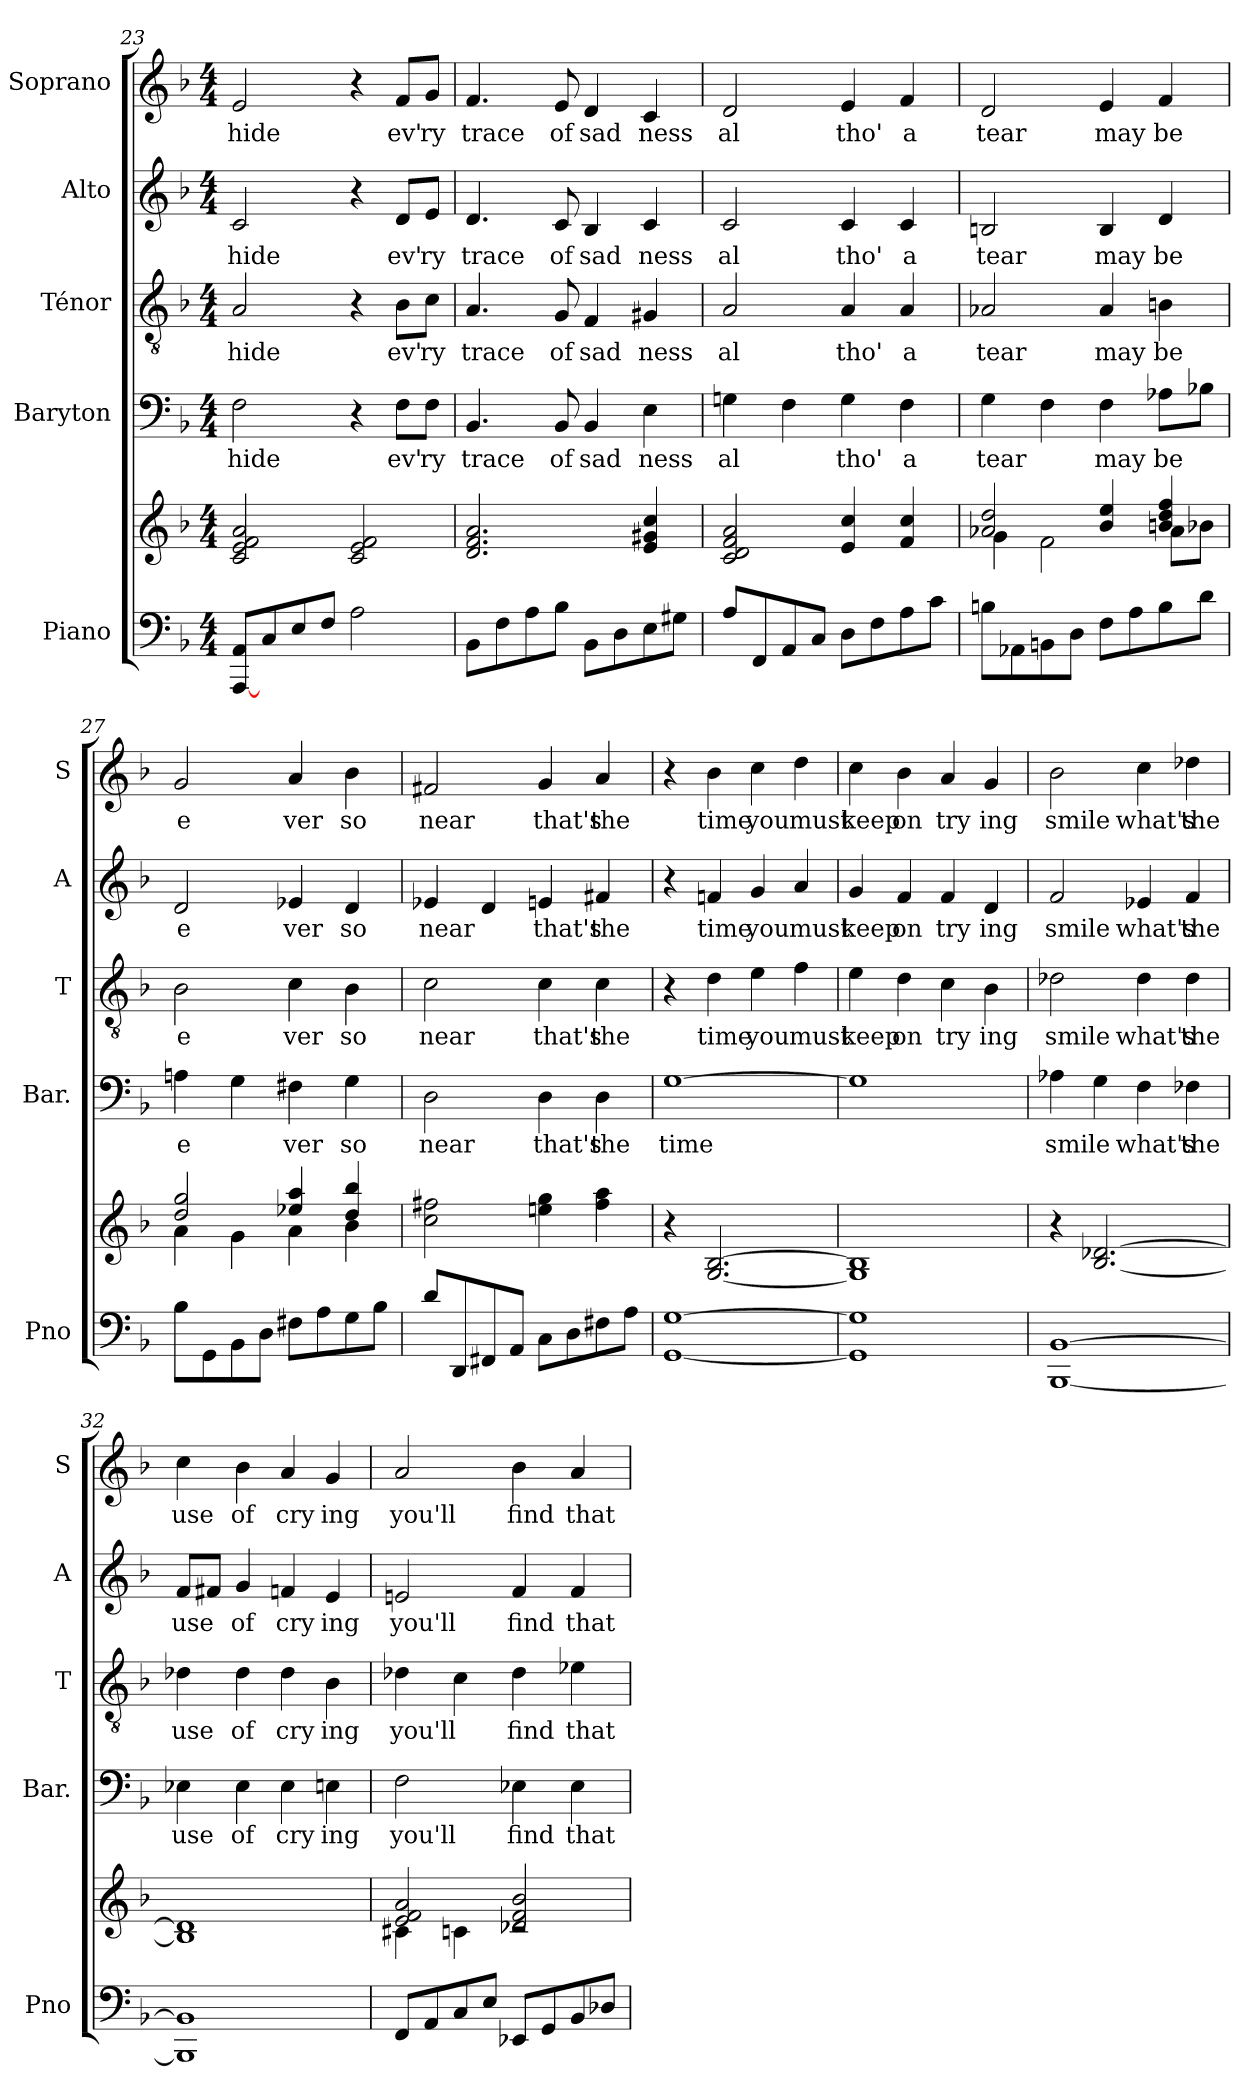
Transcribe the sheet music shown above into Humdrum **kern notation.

**kern	**kern	**kern	**text	**kern	**text	**kern	**text	**kern	**text
*part5	*part5	*part4	*part4	*part3	*part3	*part2	*part2	*part1	*part1
*staff6	*staff5	*staff4	*staff4	*staff3	*staff3	*staff2	*staff2	*staff1	*staff1
*I"Piano	*	*I"Baryton	*	*I"Ténor	*	*I"Alto	*	*I"Soprano	*
*I'Pno	*	*I'Bar.	*	*I'T	*	*I'A	*	*I'S	*
*clefF4	*clefG2	*clefF4	*	*clefGv2	*	*clefG2	*	*clefG2	*
*k[b-]	*k[b-]	*k[b-]	*	*k[b-]	*	*k[b-]	*	*k[b-]	*
*F:	*F:	*F:	*	*F:	*	*F:	*	*F:	*
*M4/4	*M4/4	*M4/4	*	*M4/4	*	*M4/4	*	*M4/4	*
=23	=23	=23	=23	=23	=23	=23	=23	=23	=23
!	!	!	!LO:LY:b	!	!LO:LY:b	!	!LO:LY:b	!	!LO:LY:b
[8AAA/ 8AA/L	2c/ 2e/ 2f/ 2a/	2F\	hide	2A/	hide	2c/	hide	2e/	hide
8C/	.	.	.	.	.	.	.	.	.
8E/	.	.	.	.	.	.	.	.	.
8F/J	.	.	.	.	.	.	.	.	.
2A\	2c/ 2e/ 2f/	4r	.	4r	.	4r	.	4r	.
!	!	!	!LO:LY:b	!	!LO:LY:b	!	!LO:LY:b	!	!LO:LY:b
.	.	8F\L	ev'	8B-\L	ev'	8d/L	ev'	8f/L	ev'
!	!	!	!LO:LY:b	!	!LO:LY:b	!	!LO:LY:b	!	!LO:LY:b
.	.	8F\J	ry	8c\J	ry	8e/J	ry	8g/J	ry
=24	=24	=24	=24	=24	=24	=24	=24	=24	=24
!	!	!	!LO:LY:b	!	!LO:LY:b	!	!LO:LY:b	!	!LO:LY:b
8BB-\L	2.d/ 2.f/ 2.a/	4.BB-/	trace	4.A/	trace	4.d/	trace	4.f/	trace
8F\	.	.	.	.	.	.	.	.	.
8A\	.	.	.	.	.	.	.	.	.
!	!	!	!LO:LY:b	!	!LO:LY:b	!	!LO:LY:b	!	!LO:LY:b
8B-\J	.	8BB-/	of	8G/	of	8c/	of	8e/	of
!	!	!	!LO:LY:b	!	!LO:LY:b	!	!LO:LY:b	!	!LO:LY:b
8BB-\L	.	4BB-/	sad	4F/	sad	4B-/	sad	4d/	sad
8D\	.	.	.	.	.	.	.	.	.
!	!	!	!LO:LY:b	!	!LO:LY:b	!	!LO:LY:b	!	!LO:LY:b
8E\	4e/ 4g#X/ 4cc/	4E\	ness	4G#X/	ness	4c/	ness	4c/	ness
8G#X\J	.	.	.	.	.	.	.	.	.
!!LO:PB:g=z
=25	=25	=25	=25	=25	=25	=25	=25	=25	=25
!	!	!	!LO:LY:b	!	!LO:LY:b	!	!LO:LY:b	!	!LO:LY:b
8A/L	2c/ 2d/ 2f/ 2a/	4Gn\	al	2A/	al	2c/	al	2d/	al
8FF/	.	.	.	.	.	.	.	.	.
8AA/	.	4F\	.	.	.	.	.	.	.
8C/J	.	.	.	.	.	.	.	.	.
!	!	!	!LO:LY:b	!	!LO:LY:b	!	!LO:LY:b	!	!LO:LY:b
8D\L	4e/ 4cc/	4G\	tho'	4A/	tho'	4c/	tho'	4e/	tho'
8F\	.	.	.	.	.	.	.	.	.
!	!	!	!LO:LY:b	!	!LO:LY:b	!	!LO:LY:b	!	!LO:LY:b
8A\	4f/ 4cc/	4F\	a	4A/	a	4c/	a	4f/	a
8c\J	.	.	.	.	.	.	.	.	.
=26	=26	=26	=26	=26	=26	=26	=26	=26	=26
*	*^	*	*	*	*	*	*	*	*
!	!	!	!	!LO:LY:b	!	!LO:LY:b	!	!LO:LY:b	!	!LO:LY:b
8Bn\L	2a-X/ 2dd/	4g\	4G\	tear	2A-X/	tear	2Bn/	tear	2d/	tear
8AA-X\	.	.	.	.	.	.	.	.	.	.
8BBn\	.	2f\	4F\	.	.	.	.	.	.	.
8D\J	.	.	.	.	.	.	.	.	.	.
!	!	!	!	!LO:LY:b	!	!LO:LY:b	!	!LO:LY:b	!	!LO:LY:b
8F\L	4b-/ 4ee/	.	4F\	may	4A-/	may	4B/	may	4e/	may
8A\	.	.	.	.	.	.	.	.	.	.
!	!	!	!	!LO:LY:b	!	!LO:LY:b	!	!LO:LY:b	!	!LO:LY:b
8B\	4bn/ 4dd/ 4ff/	8a-\L	8A-X\L	be	4Bn\	be	4d/	be	4f/	be
8d\J	.	8b-X\J	8B-X\J	.	.	.	.	.	.	.
=27	=27	=27	=27	=27	=27	=27	=27	=27	=27	=27
!	!	!	!	!LO:LY:b	!	!LO:LY:b	!	!LO:LY:b	!	!LO:LY:b
8B-\L	2dd/ 2gg/	4a\	4An\	e	2B-\	e	2d/	e	2g/	e
8GG\	.	.	.	.	.	.	.	.	.	.
8BB-\	.	4g\	4G\	.	.	.	.	.	.	.
8D\J	.	.	.	.	.	.	.	.	.	.
!	!	!	!	!LO:LY:b	!	!LO:LY:b	!	!LO:LY:b	!	!LO:LY:b
8F#X\L	4ee-X/ 4aa/	4a\	4F#X\	ver	4c\	ver	4e-X/	ver	4a/	ver
8A\	.	.	.	.	.	.	.	.	.	.
!	!	!	!	!LO:LY:b	!	!LO:LY:b	!	!LO:LY:b	!	!LO:LY:b
8G\	4dd/ 4bb-/	4b-\	4G\	so	4B-\	so	4d/	so	4b-\	so
8B-\J	.	.	.	.	.	.	.	.	.	.
*	*v	*v	*	*	*	*	*	*	*	*
=28	=28	=28	=28	=28	=28	=28	=28	=28	=28
!	!	!	!LO:LY:b	!	!LO:LY:b	!	!LO:LY:b	!	!LO:LY:b
8d/L	2cc\ 2ff#X\	2D\	near	2c\	near	4e-X/	near	2f#X/	near
8DD/	.	.	.	.	.	.	.	.	.
8FF#X/	.	.	.	.	.	4d/	.	.	.
8AA/J	.	.	.	.	.	.	.	.	.
!	!	!	!LO:LY:b	!	!LO:LY:b	!	!LO:LY:b	!	!LO:LY:b
8C\L	4een\ 4gg\	4D\	that's	4c\	that's	4en/	that's	4g/	that's
8D\	.	.	.	.	.	.	.	.	.
!	!	!	!LO:LY:b	!	!LO:LY:b	!	!LO:LY:b	!	!LO:LY:b
8F#X\	4ff#\ 4aa\	4D\	the	4c\	the	4f#X/	the	4a/	the
8A\J	.	.	.	.	.	.	.	.	.
!!LO:LB:g=z
=29	=29	=29	=29	=29	=29	=29	=29	=29	=29
!	!	!	!LO:LY:b	!	!	!	!	!	!
[1GG [1G	4r	[1G	time	4r	.	4r	.	4r	.
!	!	!	!	!	!LO:LY:b	!	!LO:LY:b	!	!LO:LY:b
.	[2.G/ [2.B-/	.	.	4d\	time	4fn/	time	4b-\	time
!	!	!	!	!	!LO:LY:b	!	!LO:LY:b	!	!LO:LY:b
.	.	.	.	4e\	you	4g/	you	4cc\	you
!	!	!	!	!	!LO:LY:b	!	!LO:LY:b	!	!LO:LY:b
.	.	.	.	4f\	must	4a/	must	4dd\	must
=30	=30	=30	=30	=30	=30	=30	=30	=30	=30
!	!	!	!	!	!LO:LY:b	!	!LO:LY:b	!	!LO:LY:b
1GG] 1G]	1G] 1B-]	1G]	.	4e\	keep	4g/	keep	4cc\	keep
!	!	!	!	!	!LO:LY:b	!	!LO:LY:b	!	!LO:LY:b
.	.	.	.	4d\	on	4f/	on	4b-\	on
!	!	!	!	!	!LO:LY:b	!	!LO:LY:b	!	!LO:LY:b
.	.	.	.	4c\	try	4f/	try	4a/	try
!	!	!	!	!	!LO:LY:b	!	!LO:LY:b	!	!LO:LY:b
.	.	.	.	4B-\	ing	4d/	ing	4g/	ing
=31	=31	=31	=31	=31	=31	=31	=31	=31	=31
!	!	!	!LO:LY:b	!	!LO:LY:b	!	!LO:LY:b	!	!LO:LY:b
[1BBB- [1BB-	4r	4A-X\	smile	2d-X\	smile	2f/	smile	2b-\	smile
.	[2.B-/ [2.d-X/	4G\	.	.	.	.	.	.	.
!	!	!	!LO:LY:b	!	!LO:LY:b	!	!LO:LY:b	!	!LO:LY:b
.	.	4F\	what's	4d-\	what's	4e-X/	what's	4cc\	what's
!	!	!	!LO:LY:b	!	!LO:LY:b	!	!LO:LY:b	!	!LO:LY:b
.	.	4F-X\	the	4d-\	the	4f/	the	4dd-X\	the
=32	=32	=32	=32	=32	=32	=32	=32	=32	=32
!	!	!	!LO:LY:b	!	!LO:LY:b	!	!LO:LY:b	!	!LO:LY:b
1BBB-] 1BB-]	1B-] 1d-]	4E-X\	use	4d-X\	use	8f/L	use	4cc\	use
.	.	.	.	.	.	8f#X/J	.	.	.
!	!	!	!LO:LY:b	!	!LO:LY:b	!	!LO:LY:b	!	!LO:LY:b
.	.	4E-\	of	4d-\	of	4g/	of	4b-\	of
!	!	!	!LO:LY:b	!	!LO:LY:b	!	!LO:LY:b	!	!LO:LY:b
.	.	4E-\	cry	4d-\	cry	4fn/	cry	4a/	cry
!	!	!	!LO:LY:b	!	!LO:LY:b	!	!LO:LY:b	!	!LO:LY:b
.	.	4En\	ing	4B-\	ing	4e/	ing	4g/	ing
!!LO:PB:g=z
=33	=33	=33	=33	=33	=33	=33	=33	=33	=33
*	*^	*	*	*	*	*	*	*	*
!	!	!	!	!LO:LY:b	!	!LO:LY:b	!	!LO:LY:b	!	!LO:LY:b
8FF/L	2e/ 2f/ 2a/	4c#X\	2F\	you'll	4d-X\	you'll	2en/	you'll	2a/	you'll
8AA/	.	.	.	.	.	.	.	.	.	.
8C/	.	4cn\	.	.	4c\	.	.	.	.	.
8E/J	.	.	.	.	.	.	.	.	.	.
!	!	!	!	!LO:LY:b	!	!LO:LY:b	!	!LO:LY:b	!	!LO:LY:b
8EE-X/L	2d-X/ 2f/ 2b-/	2rc	4E-X\	find	4d-\	find	4f/	find	4b-\	find
8GG/	.	.	.	.	.	.	.	.	.	.
!	!	!	!	!LO:LY:b	!	!LO:LY:b	!	!LO:LY:b	!	!LO:LY:b
8BB-/	.	.	4E-\	that	4e-X\	that	4f/	that	4a/	that
8D-X/J	.	.	.	.	.	.	.	.	.	.
*	*v	*v	*	*	*	*	*	*	*	*
=	=	=	=	=	=	=	=	=	=
*-	*-	*-	*-	*-	*-	*-	*-	*-	*-
